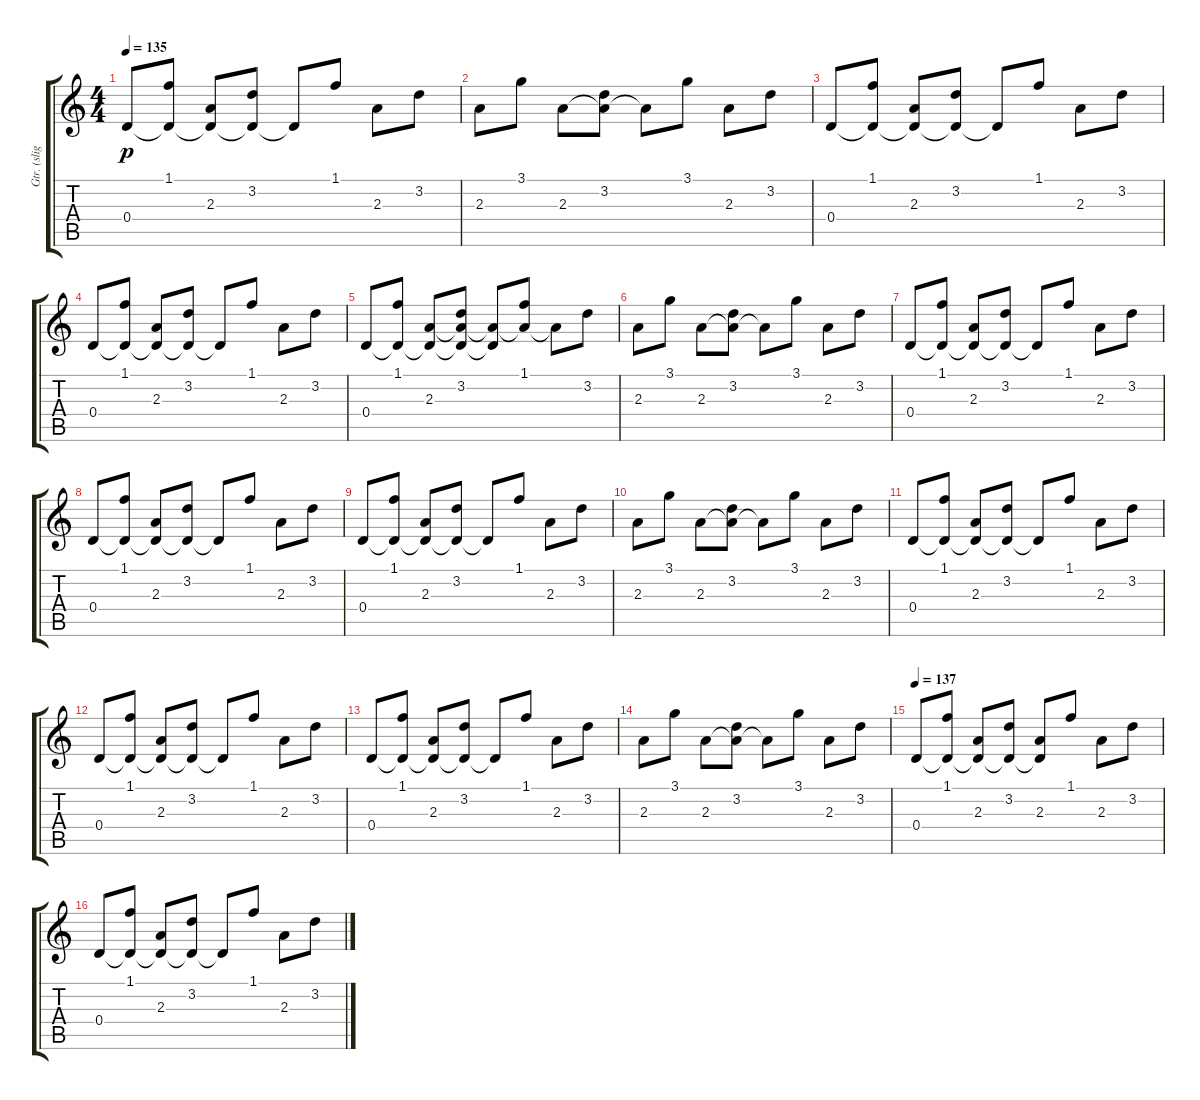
\track ("Gtr. (slight dist. w/ flanger)" "Gtr. (slig") {instrument electricguitarclean}
\staff {score tabs}
\tuning (E4 B3 G3 D3 A2 E2) {hide}
\ts (4 4)
\tempo 135
\clef g2
\ks c
0.4.8{dy p} (1.1 0.4{t}).8 (2.3 0.4{t}).8 (3.2 0.4{t}).8 0.4{t}.8 1.1.8 2.3.8 3.2.8 |
2.3.8 3.1.8 2.3.8 (3.2 2.3{t}).8 2.3{t}.8 3.1.8 2.3.8 3.2.8 |
0.4.8 (1.1 0.4{t}).8 (2.3 0.4{t}).8 (3.2 0.4{t}).8 0.4{t}.8 1.1.8 2.3.8 3.2.8 |
0.4.8 (1.1 0.4{t}).8 (2.3 0.4{t}).8 (3.2 0.4{t}).8 0.4{t}.8 1.1.8 2.3.8 3.2.8 |
0.4.8 (1.1 0.4{t}).8 (2.3 0.4{t}).8 (3.2 2.3{t} 0.4{t}).8 (2.3{t} 0.4{t}).8 (1.1 2.3{t}).8 2.3{t}.8 3.2.8 |
2.3.8 3.1.8 2.3.8 (3.2 2.3{t}).8 2.3{t}.8 3.1.8 2.3.8 3.2.8 |
0.4.8 (1.1 0.4{t}).8 (2.3 0.4{t}).8 (3.2 0.4{t}).8 0.4{t}.8 1.1.8 2.3.8 3.2.8 |
0.4.8 (1.1 0.4{t}).8 (2.3 0.4{t}).8 (3.2 0.4{t}).8 0.4{t}.8 1.1.8 2.3.8 3.2.8 |
0.4.8 (1.1 0.4{t}).8 (2.3 0.4{t}).8 (3.2 0.4{t}).8 0.4{t}.8 1.1.8 2.3.8 3.2.8 |
2.3.8 3.1.8 2.3.8 (3.2 2.3{t}).8 2.3{t}.8 3.1.8 2.3.8 3.2.8 |
0.4.8 (1.1 0.4{t}).8 (2.3 0.4{t}).8 (3.2 0.4{t}).8 0.4{t}.8 1.1.8 2.3.8 3.2.8 |
0.4.8 (1.1 0.4{t}).8 (2.3 0.4{t}).8 (3.2 0.4{t}).8 0.4{t}.8 1.1.8 2.3.8 3.2.8 |
0.4.8 (1.1 0.4{t}).8 (2.3 0.4{t}).8 (3.2 0.4{t}).8 0.4{t}.8 1.1.8 2.3.8 3.2.8 |
2.3.8 3.1.8 2.3.8 (3.2 2.3{t}).8 2.3{t}.8 3.1.8 2.3.8 3.2.8 |
\tempo 137
0.4.8 (1.1 0.4{t}).8 (2.3 0.4{t}).8 (3.2 0.4{t}).8 (2.3 0.4{t}).8 1.1.8 2.3.8 3.2.8 |
0.4.8 (1.1 0.4{t}).8 (2.3 0.4{t}).8 (3.2 0.4{t}).8 0.4{t}.8 1.1.8 2.3.8 3.2.8
